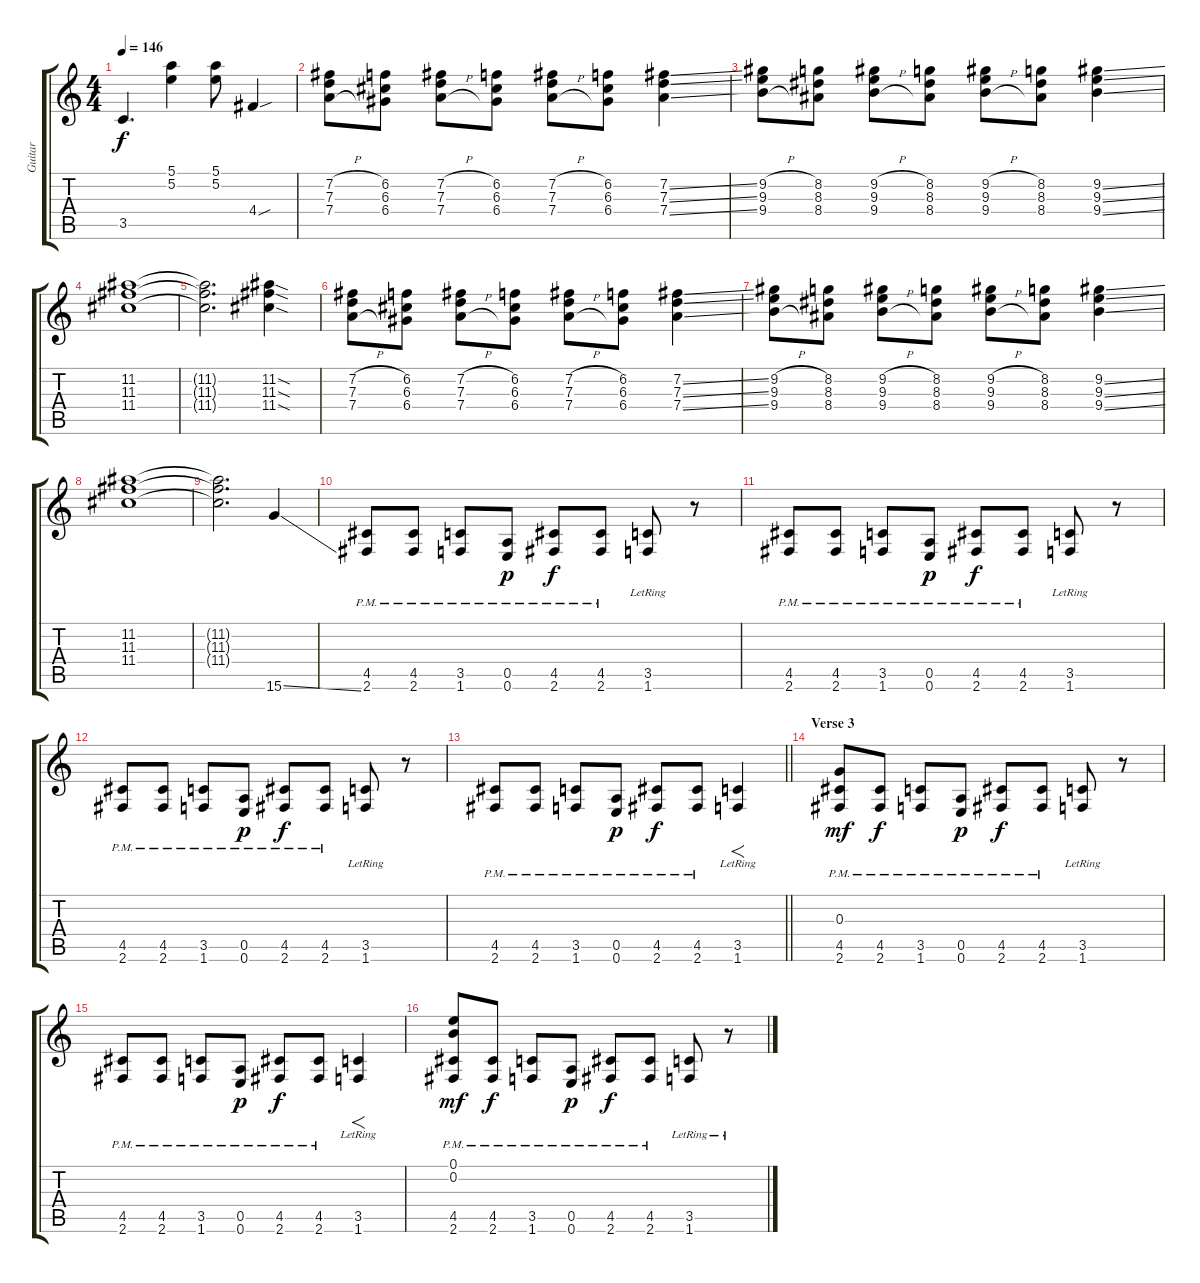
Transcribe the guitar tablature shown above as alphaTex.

\track ("Guitar" "Guitar") {instrument distortionguitar}
\staff {score tabs}
\tuning (E4 B3 G3 D3 A2 E2) {hide}
\ts (4 4)
\tempo 146
\clef g2
\ks c
3.5.4{d dy f} (5.1 5.2).4 (5.1 5.2).8 4.4{sou}.4 |
(7.2{h} 7.3{h} 7.4{h}).8 (6.2 6.3 6.4).8 (7.2{h} 7.3{h} 7.4{h}).8 (6.2 6.3 6.4).8 (7.2{h} 7.3{h} 7.4{h}).8 (6.2 6.3 6.4).8 (7.2{ss} 7.3{ss} 7.4{ss}).4 |
(9.2{h} 9.3{h} 9.4{h}).8 (8.2 8.3 8.4).8 (9.2{h} 9.3{h} 9.4{h}).8 (8.2 8.3 8.4).8 (9.2{h} 9.3{h} 9.4{h}).8 (8.2 8.3 8.4).8 (9.2{ss} 9.3{ss} 9.4{ss}).4 |
(11.2 11.3 11.4).1 |
(11.2{t} 11.3{t} 11.4{t}).2{d} (11.2{sod} 11.3{sod} 11.4{sod}).4 |
(7.2{h} 7.3{h} 7.4{h}).8 (6.2 6.3 6.4).8 (7.2{h} 7.3{h} 7.4{h}).8 (6.2 6.3 6.4).8 (7.2{h} 7.3{h} 7.4{h}).8 (6.2 6.3 6.4).8 (7.2{ss} 7.3{ss} 7.4{ss}).4 |
(9.2{h} 9.3{h} 9.4{h}).8 (8.2 8.3 8.4).8 (9.2{h} 9.3{h} 9.4{h}).8 (8.2 8.3 8.4).8 (9.2{h} 9.3{h} 9.4{h}).8 (8.2 8.3 8.4).8 (9.2{ss} 9.3{ss} 9.4{ss}).4 |
(11.2 11.3 11.4).1 |
(11.2{t} 11.3{t} 11.4{t}).2{d} 15.6{ss}.4 |
(4.5{pm} 2.6{pm}).8 (4.5{pm} 2.6{pm}).8 (3.5{pm} 1.6{pm}).8 (0.5{pm} 0.6{pm}).8{dy p} (4.5{pm} 2.6{pm}).8{dy f} (4.5{pm} 2.6{pm}).8 (3.5{lr} 1.6{lr}).8 r.8 |
(4.5{pm} 2.6{pm}).8 (4.5{pm} 2.6{pm}).8 (3.5{pm} 1.6{pm}).8 (0.5{pm} 0.6{pm}).8{dy p} (4.5{pm} 2.6{pm}).8{dy f} (4.5{pm} 2.6{pm}).8 (3.5{lr} 1.6{lr}).8 r.8 |
(4.5{pm} 2.6{pm}).8 (4.5{pm} 2.6{pm}).8 (3.5{pm} 1.6{pm}).8 (0.5{pm} 0.6{pm}).8{dy p} (4.5{pm} 2.6{pm}).8{dy f} (4.5{pm} 2.6{pm}).8 (3.5{lr} 1.6{lr}).8 r.8 |
\barLineRight lightlight
(4.5{pm} 2.6{pm}).8 (4.5{pm} 2.6{pm}).8 (3.5{pm} 1.6{pm}).8 (0.5{pm} 0.6{pm}).8{dy p} (4.5{pm} 2.6{pm}).8{dy f} (4.5{pm} 2.6{pm}).8 (3.5{lr} 1.6{lr}).4{f} |
\section ("" "Verse 3")
(0.3 4.5{pm} 2.6{pm}).8{dy mf} (4.5{pm} 2.6{pm}).8{dy f} (3.5{pm} 1.6{pm}).8 (0.5{pm} 0.6{pm}).8{dy p} (4.5{pm} 2.6{pm}).8{dy f} (4.5{pm} 2.6{pm}).8 (3.5{lr} 1.6{lr}).8 r.8 |
(4.5{pm} 2.6{pm}).8 (4.5{pm} 2.6{pm}).8 (3.5{pm} 1.6{pm}).8 (0.5{pm} 0.6{pm}).8{dy p} (4.5{pm} 2.6{pm}).8{dy f} (4.5{pm} 2.6{pm}).8 (3.5{lr} 1.6{lr}).4{f} |
(0.1 0.2 4.5{pm} 2.6{pm}).8{dy mf} (4.5{pm} 2.6{pm}).8{dy f} (3.5{pm} 1.6{pm}).8 (0.5{pm} 0.6{pm}).8{dy p} (4.5{pm} 2.6{pm}).8{dy f} (4.5{pm} 2.6{pm}).8 (3.5{lr} 1.6{lr}).8 r.8
